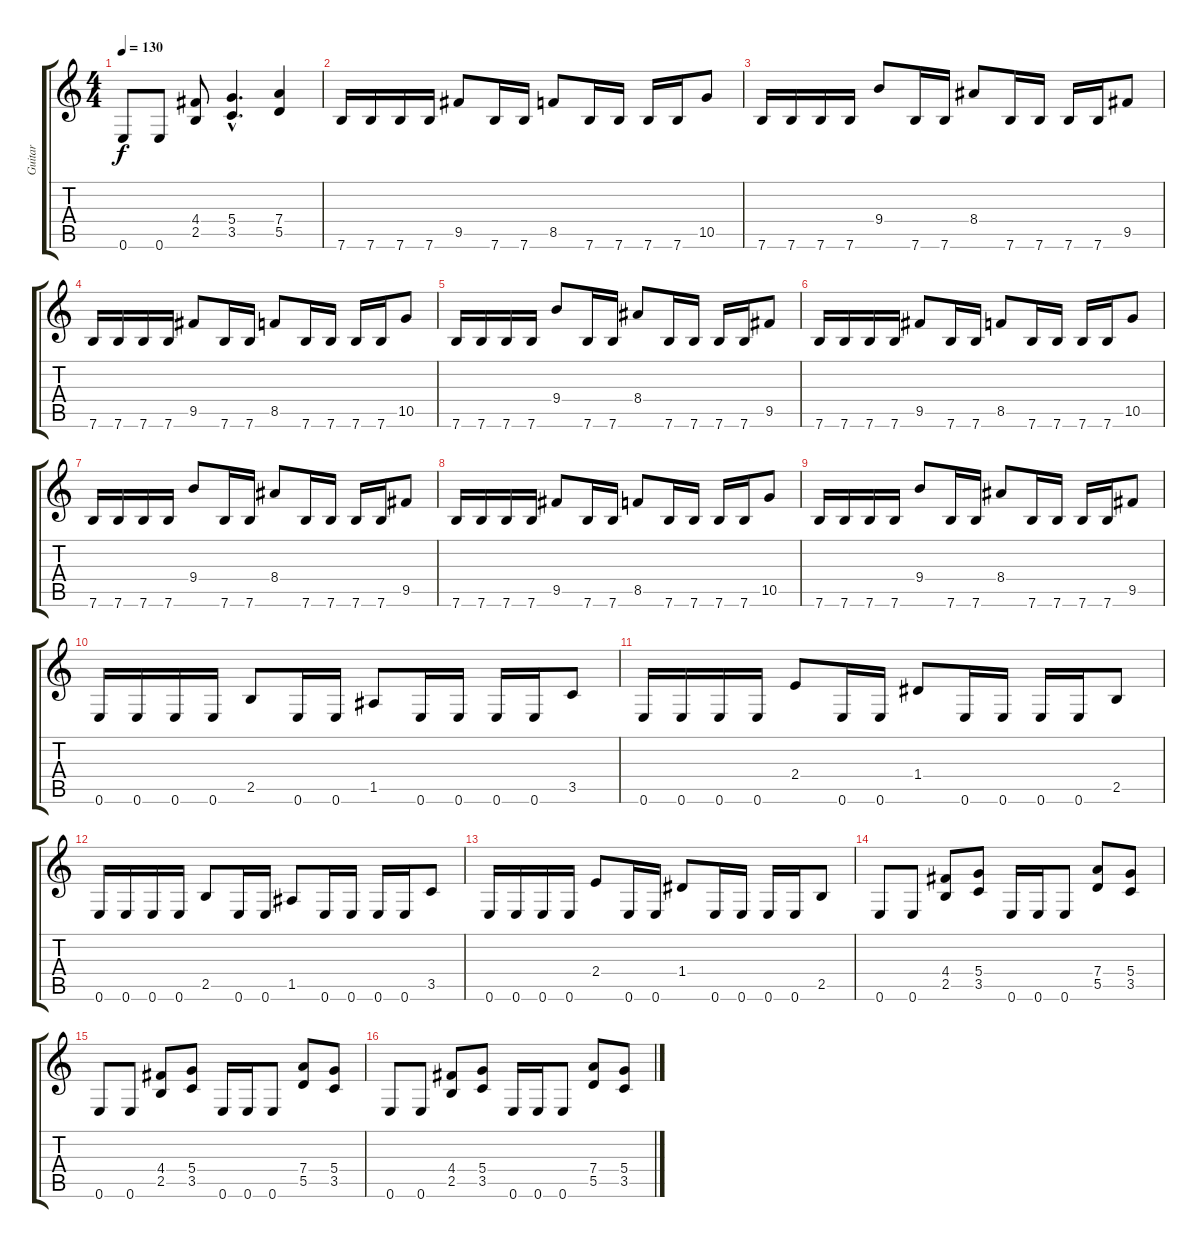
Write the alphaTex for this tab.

\track ("Guitar" "Guitar") {instrument distortionguitar}
\staff {score tabs}
\tuning (E4 B3 G3 D3 A2 E2) {hide}
\ts (4 4)
\tempo 130
\clef g2
\ks c
0.6.8{dy f} 0.6.8 (4.4 2.5).8 (5.4{hac} 3.5{hac}).4{d} (7.4 5.5).4 |
7.6.16 7.6.16 7.6.16 7.6.16 9.5.8 7.6.16 7.6.16 8.5.8 7.6.16 7.6.16 7.6.16 7.6.16 10.5.8 |
7.6.16 7.6.16 7.6.16 7.6.16 9.4.8 7.6.16 7.6.16 8.4.8 7.6.16 7.6.16 7.6.16 7.6.16 9.5.8 |
7.6.16 7.6.16 7.6.16 7.6.16 9.5.8 7.6.16 7.6.16 8.5.8 7.6.16 7.6.16 7.6.16 7.6.16 10.5.8 |
7.6.16 7.6.16 7.6.16 7.6.16 9.4.8 7.6.16 7.6.16 8.4.8 7.6.16 7.6.16 7.6.16 7.6.16 9.5.8 |
7.6.16 7.6.16 7.6.16 7.6.16 9.5.8 7.6.16 7.6.16 8.5.8 7.6.16 7.6.16 7.6.16 7.6.16 10.5.8 |
7.6.16 7.6.16 7.6.16 7.6.16 9.4.8 7.6.16 7.6.16 8.4.8 7.6.16 7.6.16 7.6.16 7.6.16 9.5.8 |
7.6.16 7.6.16 7.6.16 7.6.16 9.5.8 7.6.16 7.6.16 8.5.8 7.6.16 7.6.16 7.6.16 7.6.16 10.5.8 |
7.6.16 7.6.16 7.6.16 7.6.16 9.4.8 7.6.16 7.6.16 8.4.8 7.6.16 7.6.16 7.6.16 7.6.16 9.5.8 |
0.6.16 0.6.16 0.6.16 0.6.16 2.5.8 0.6.16 0.6.16 1.5.8 0.6.16 0.6.16 0.6.16 0.6.16 3.5.8 |
0.6.16 0.6.16 0.6.16 0.6.16 2.4.8 0.6.16 0.6.16 1.4.8 0.6.16 0.6.16 0.6.16 0.6.16 2.5.8 |
0.6.16 0.6.16 0.6.16 0.6.16 2.5.8 0.6.16 0.6.16 1.5.8 0.6.16 0.6.16 0.6.16 0.6.16 3.5.8 |
0.6.16 0.6.16 0.6.16 0.6.16 2.4.8 0.6.16 0.6.16 1.4.8 0.6.16 0.6.16 0.6.16 0.6.16 2.5.8 |
0.6.8 0.6.8 (4.4 2.5).8 (5.4 3.5).8 0.6.16 0.6.16 0.6.8 (7.4 5.5).8 (5.4 3.5).8 |
0.6.8 0.6.8 (4.4 2.5).8 (5.4 3.5).8 0.6.16 0.6.16 0.6.8 (7.4 5.5).8 (5.4 3.5).8 |
0.6.8 0.6.8 (4.4 2.5).8 (5.4 3.5).8 0.6.16 0.6.16 0.6.8 (7.4 5.5).8 (5.4 3.5).8
